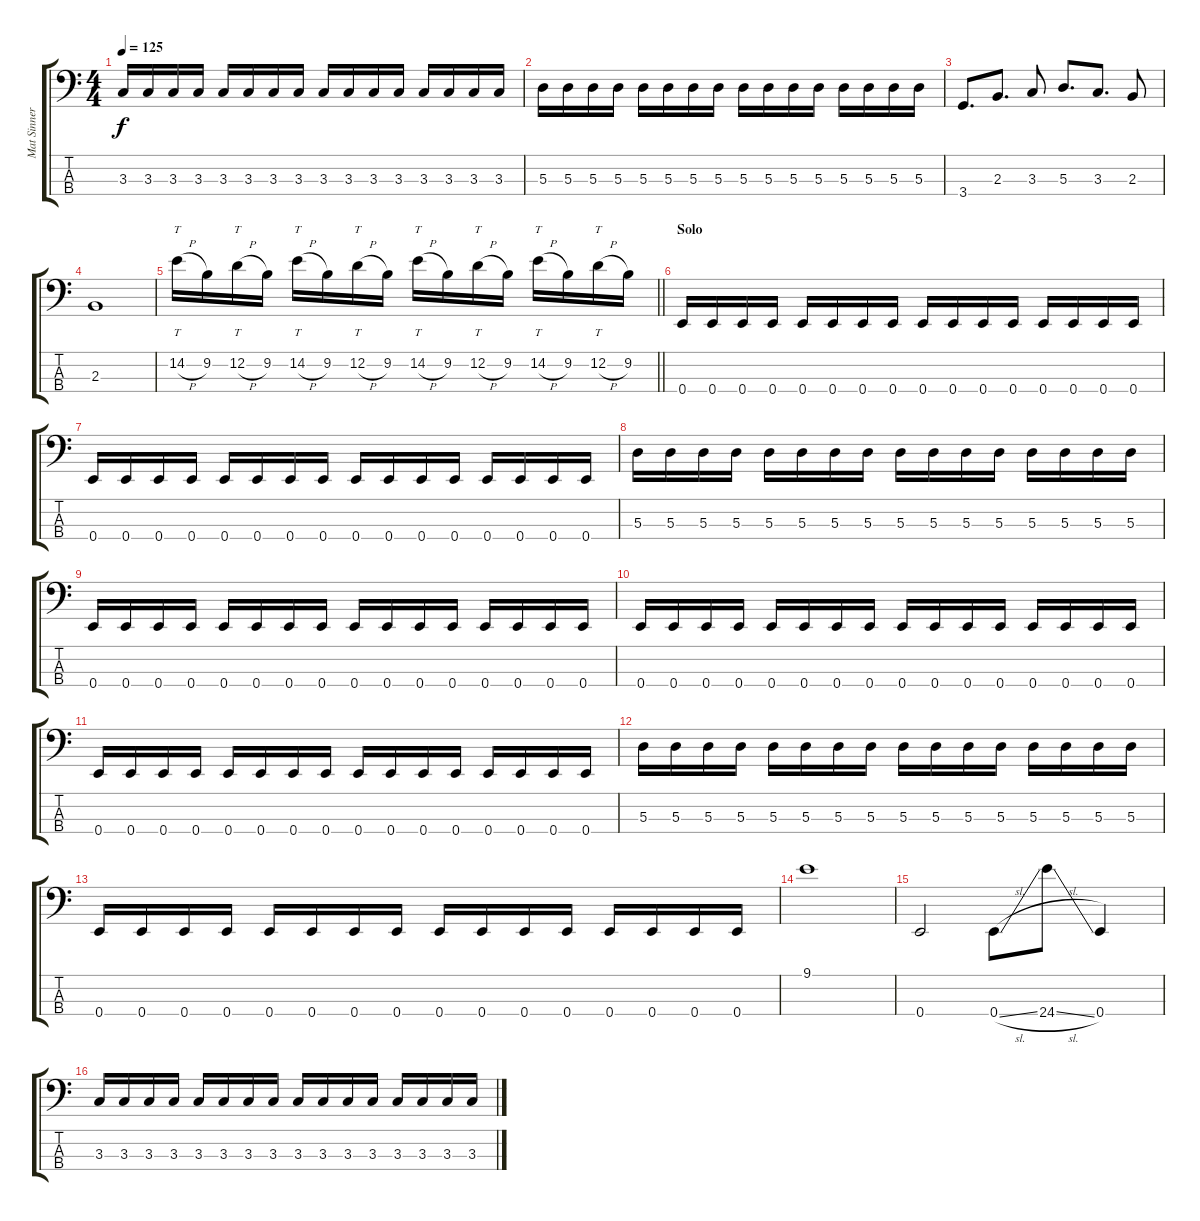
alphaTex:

\track ("Mat Sinner" "Mat Sinner") {instrument electricbassfinger}
\staff {score tabs}
\tuning (G2 D2 A1 E1) {hide}
\ts (4 4)
\tempo 125
\clef f4
\ks c
3.3.16{dy f} 3.3.16 3.3.16 3.3.16 3.3.16 3.3.16 3.3.16 3.3.16 3.3.16 3.3.16 3.3.16 3.3.16 3.3.16 3.3.16 3.3.16 3.3.16 |
5.3.16 5.3.16 5.3.16 5.3.16 5.3.16 5.3.16 5.3.16 5.3.16 5.3.16 5.3.16 5.3.16 5.3.16 5.3.16 5.3.16 5.3.16 5.3.16 |
3.4.8{d} 2.3.8{d} 3.3.8 5.3.8{d} 3.3.8{d} 2.3.8 |
2.3.1 |
\barLineRight lightlight
14.2{h}.16{tt} 9.2.16 12.2{h}.16{tt} 9.2.16 14.2{h}.16{tt} 9.2.16 12.2{h}.16{tt} 9.2.16 14.2{h}.16{tt} 9.2.16 12.2{h}.16{tt} 9.2.16 14.2{h}.16{tt} 9.2.16 12.2{h}.16{tt} 9.2.16 |
\section ("" "Solo")
0.4.16 0.4.16 0.4.16 0.4.16 0.4.16 0.4.16 0.4.16 0.4.16 0.4.16 0.4.16 0.4.16 0.4.16 0.4.16 0.4.16 0.4.16 0.4.16 |
0.4.16 0.4.16 0.4.16 0.4.16 0.4.16 0.4.16 0.4.16 0.4.16 0.4.16 0.4.16 0.4.16 0.4.16 0.4.16 0.4.16 0.4.16 0.4.16 |
5.3.16 5.3.16 5.3.16 5.3.16 5.3.16 5.3.16 5.3.16 5.3.16 5.3.16 5.3.16 5.3.16 5.3.16 5.3.16 5.3.16 5.3.16 5.3.16 |
0.4.16 0.4.16 0.4.16 0.4.16 0.4.16 0.4.16 0.4.16 0.4.16 0.4.16 0.4.16 0.4.16 0.4.16 0.4.16 0.4.16 0.4.16 0.4.16 |
0.4.16 0.4.16 0.4.16 0.4.16 0.4.16 0.4.16 0.4.16 0.4.16 0.4.16 0.4.16 0.4.16 0.4.16 0.4.16 0.4.16 0.4.16 0.4.16 |
0.4.16 0.4.16 0.4.16 0.4.16 0.4.16 0.4.16 0.4.16 0.4.16 0.4.16 0.4.16 0.4.16 0.4.16 0.4.16 0.4.16 0.4.16 0.4.16 |
5.3.16 5.3.16 5.3.16 5.3.16 5.3.16 5.3.16 5.3.16 5.3.16 5.3.16 5.3.16 5.3.16 5.3.16 5.3.16 5.3.16 5.3.16 5.3.16 |
0.4.16 0.4.16 0.4.16 0.4.16 0.4.16 0.4.16 0.4.16 0.4.16 0.4.16 0.4.16 0.4.16 0.4.16 0.4.16 0.4.16 0.4.16 0.4.16 |
9.1.1 |
0.4.2 0.4{sl}.8 24.4{sl}.8 0.4.4 |
3.3.16 3.3.16 3.3.16 3.3.16 3.3.16 3.3.16 3.3.16 3.3.16 3.3.16 3.3.16 3.3.16 3.3.16 3.3.16 3.3.16 3.3.16 3.3.16
